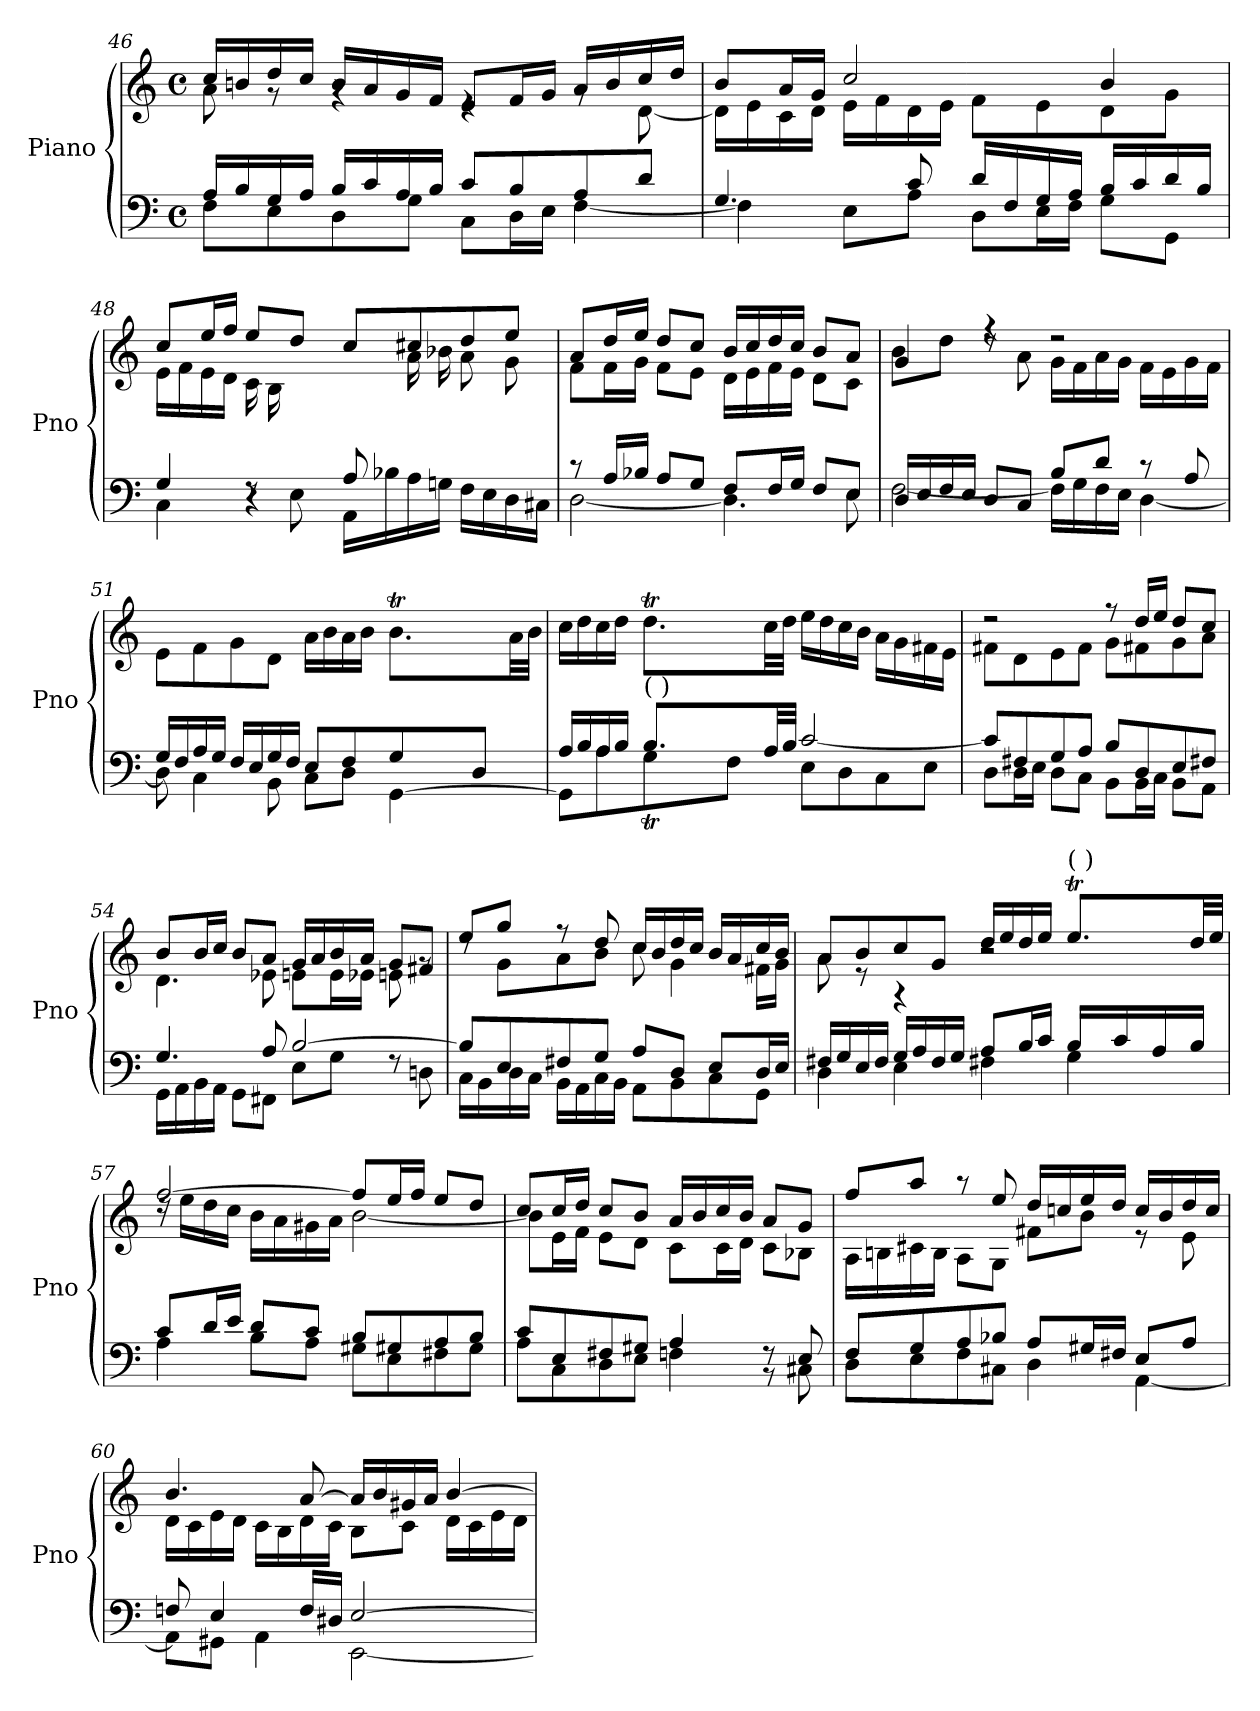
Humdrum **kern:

**kern	**kern
*part1	*part1
*staff2	*staff1
*I"Piano	*
*I'Pno	*
*clefF4	*clefG2
*k[]	*k[]
*M4/4	*M4/4
*met(c)	*met(c)
=46	=46
*^	*^
16A/LL	8F\L	16cc/LL	8a\
16B/	.	16bn/	.
16G/	8E\	16dd/	8rg
16A/JJ	.	16cc/JJ	.
16B/LL	8D\	16b/LL	4rg
16c/	.	16a/	.
16A/	8G\J	16g/	.
16B/JJ	.	16f/JJ	.
8c/L	8C\L	8e/L	4re
8B/	16D\L	16f/L	.
.	16E\JJ	16g/JJ	.
8A/	[4F\	16a/LL	8rg
.	.	16b/	.
8d/J	.	16cc/	[8d\
.	.	16dd/JJ	.
!!LO:LB:g=z	!!
=47	=47	=47	=47
4.G/	4F\]	8b/L	16d\LL]
.	.	.	16e\
.	.	16a/L	16c\
.	.	16g/JJ	16d\JJ
.	8E\L	2cc/	16e\LL
.	.	.	16f\
8c/	8A\J	.	16d\
.	.	.	16e\JJ
16d/LL	8D\L	.	8f\L
16F/	.	.	.
16G/	16E\L	.	8e\
16A/JJ	16F\JJ	.	.
16B/LL	8G\L	4b/	8d\
16c/	.	.	.
16d/	8GG\J	.	8g\J
16B/JJ	.	.	.
=48	=48	=48	=48
*	*^	*	*
4.ryy	4G/	4C\	8cc/L	16e\LL
.	.	.	.	16f\
.	.	.	16ee/L	16e\
.	.	.	16ff/JJ	16d\JJ
.	4r	8rF	8ee/L	16c\LL
.	.	.	.	16B\
16A/	.	8E\	8dd/J	4ryy
16G#X/JJ	.	.	.	.
8A/L	2ryy	16AA\LL	8cc/L	.
.	.	16B-X\	.	.
4.ryy	.	16A\	8cc#X/	16a\L
.	.	16Gn\JJ	.	16b-X\JJ
.	.	16F\LL	8dd/	8a\L
.	.	16E\	.	.
.	.	16D\	8ee/J	8g\J
.	.	16C#X\JJ	.	.
*	*v	*v	*	*
=49	=49	=49	=49
8r	[2D\	8a/L	8f\L
16A/LL	.	16dd/L	16f\L
16B-X/JJ	.	16ee/JJ	16g\JJ
8A/L	.	8dd/L	8f\L
8G/J	.	8cc/J	8e\J
8F/L	4.D\]	16b/LL	16d\LL
.	.	16cc/	16e\
16F/L	.	16dd/	16f\
16G/JJ	.	16cc/JJ	16e\JJ
8F/L	.	8b/L	8d\L
8E/J	8E\	8a/J	8c\J
!!LO:LB:g=z	!!
=50	=50	=50	=50
16D/LL	[2F\	4g/	8b\L
16E/	.	.	.
16F/	.	.	8dd\J
16E/JJ	.	.	.
8D/L	.	4r	8rdd
8C/J	.	.	8a\
8B/L	16F\LL]	2r	16g\LL
.	16G\	.	16f\
8d/J	16F\	.	16a\
.	16E\JJ	.	16g\JJ
8r	[4D\	.	16f\LL
.	.	.	16e\
8A/	.	.	16g\
.	.	.	16f\JJ
=51	=51	=51	=51
*	*^	*	*
2.ryy	16G/LL	8D\]	8e\L	2.ryy
.	16F/	.	.	.
.	16A/	4C\	8f\	.
.	16G/JJ	.	.	.
.	16F/LL	.	8g\	.
.	16E/	.	.	.
.	16G/	8BB\	8d\J	.
.	16F/JJ	.	.	.
.	8E/L	8C\L	16a\LL	.
.	.	.	16b\	.
.	8F/	8D\J	16a\	.
.	.	.	16b\JJ	.
8.ryy	8G/	[4GG\	8.bt\L	32ccyy
.	.	.	.	32byy
.	.	.	.	32ccyy
.	.	.	.	32byy
.	8D/J	.	.	32ccyy
.	.	.	.	32byy
16ryy	.	.	32a\LL	16ryy
.	.	.	32b\JJJ	.
!!LO:LB:g=z
=52	=52	=52	=52	=52
*	*	*^	*	*^
4ryy	16A/LL	8GG\L]	4ryy	16cc\LL	4ryy	4ryy
.	16B/	.	.	16dd\	.	.
.	16A/	8A\	.	16cc\	.	.
.	16B/JJ	.	.	16dd\JJ	.	.
!LO:TX:a:t=(   )	!	!	!	!	!	!
8.ryy	8.Bt/L	8G\	32cyy	8.ddT\L	32eeyy	8.ryy
.	.	.	32Byy	.	32ddyy	.
.	.	.	32cyy	.	32eeyy	.
.	.	.	32Byy	.	32ddyy	.
.	.	8F\J	32cyy	.	32eeyy	.
.	.	.	32Byy	.	32ddyy	.
2ryy	32A/LL	.	2ryy	32cc\LL	2ryy	2ryy
.	32B/JJJ	.	.	32dd\JJJ	.	.
.	[2c/	8E\L	.	16ee\LL	.	.
.	.	.	.	16dd\	.	.
.	.	8D\	.	16cc\	.	.
.	.	.	.	16b\JJ	.	.
.	.	8C\	.	16a\LL	.	.
.	.	.	.	16g\	.	.
.	.	8E\J	.	16f#X\	.	.
16ryy	.	.	16ryy	16e\JJ	16ryy	16ryy
*	*v	*v	*v	*	*	*
*	*	*	*v	*v
!!LO:PB:g=z
=53	=53	=53	=53
8c/L]	8D\L	2r	8f#X\L
8F#X/	16D\L	.	8d\
.	16E\JJ	.	.
8G/	8D\L	.	8e\
8A/J	8C\J	.	8f#\J
8B/L	8BB\L	8r	8g\L
8D/	16BB\L	16dd/LL	8f#X\
.	16C\JJ	16ee/JJ	.
8E/	8BB\L	8dd/L	8g\
8F#X/J	8AA\J	8cc/J	8a\J
=54	=54	=54	=54
4.G/	16GG\LL	8b/L	4.d\
.	16AA\	.	.
.	16BB\	16b/L	.
.	16AA\JJ	16cc/JJ	.
.	8GG\L	8b/L	.
8A/	8FF#X\J	8a/J	8e-Xi\
[2B/	8E\L	16g/LL	8e\L
.	.	16a/	.
.	8G\J	16b/	16e\L
.	.	16a/JJ	16e-Xi\JJ
.	8rF	8g/L	8e\
.	8Dn\	8f#X/J	8rg
=55	=55	=55	=55
8B/L]	16C\LL	8ee/L	8rdd
.	16BB\	.	.
8E/	16D\	8gg/J	8g\L
.	16C\JJ	.	.
8F#X/	16BB\LL	8r	8a\
.	16AA\	.	.
8G/J	16C\	8dd/	8b\J
.	16BB\JJ	.	.
8A/L	8AA\L	16cc/LL	8cc\
.	.	16b/	.
8D/J	8BB\	16dd/	4g\
.	.	16cc/JJ	.
8E/L	8C\	16b/LL	.
.	.	16a/	.
16D/L	8GG\J	16cc/	16f#X\LL
16E/JJ	.	16b/JJ	16g\JJ
!!LO:LB:g=z
=56	=56	=56	=56
*	*^	*	*^
2.ryy	16F#X/LL	4D\	8a/L	8a\	2.ryy
.	16G/	.	.	.	.
.	16E/	.	8b/	8r	.
.	16F#/JJ	.	.	.	.
.	16G/LL	4E\	8cc/	4r	.
.	16A/	.	.	.	.
.	16F#/	.	8g/J	.	.
.	16G/JJ	.	.	.	.
.	8A/L	4F#X\	16dd/LL	2r	.
.	.	.	16ee/	.	.
.	16B/L	.	16dd/	.	.
.	16c/JJ	.	16ee/JJ	.	.
!	!	!	!LO:TX:a:t=(   )	!	!
8.ryy	16B/LL	4G\	8.eet/L	.	32ffyy
.	.	.	.	.	32eeyy
.	16c/	.	.	.	32ffyy
.	.	.	.	.	32eeyy
.	16A/	.	.	.	32ffyy
.	.	.	.	.	32eeyy
16ryy	16B/JJ	.	32dd/LL	.	16ryy
.	.	.	32ee/JJJ	.	.
*	*v	*v	*	*	*
*	*	*	*v	*v
=57	=57	=57	=57
8c/L	4A\	[2ff/	16rdd
.	.	.	16ee\LL
16d/L	.	.	16dd\
16e/JJ	.	.	16cc\JJ
8d/L	8B\L	.	16b\LL
.	.	.	16a\
8c/J	8A\J	.	16g#X\
.	.	.	16a\JJ
8B/L	8G#X\L	8ff/L]	[2b\
8G#X/	8E\	16ee/L	.
.	.	16ff/JJ	.
8A/	8F#X\	8ee/L	.
8B/J	8G#\J	8dd/J	.
=58	=58	=58	=58
8c/L	8A\L	8cc/L	8b\L]
8E/	8C\	16cc/L	16e\L
.	.	16dd/JJ	16f\JJ
8F#X/	8D\	8cc/L	8e\L
8G#X/J	8E\J	8b/J	8d\J
4A/	4Fn\	16a/LL	8c\L
.	.	16b/	.
.	.	16cc/	16c\L
.	.	16b/JJ	16d\JJ
8rBB	8rF	8a/L	8c\L
8E/	8C#X\	8g/J	8B-X\J
!!LO:LB:g=z	!!
=59	=59	=59	=59
8F/L	8D\L	8ff/L	16A\LL
.	.	.	16Bn\
8G/	8E\	8aa/J	16c#X\
.	.	.	16B\JJ
8A/	8F\	8r	8A\L
8B-X/J	8C#X\J	8ee/	8G\J
8A/L	4D\	16dd/LL	8f#X\L
.	.	16ccn/	.
16G#X/L	.	16ee/	8b\J
16F#X/JJ	.	16dd/JJ	.
8E/L	[4AA\	16cc/LL	8r
.	.	16b/	.
8A/J	.	16dd/	8e\
.	.	16cc/JJ	.
=60	=60	=60	=60
8Fn/	8AA\L]	4.b/	16d\LL
.	.	.	16c\
4E/	8GG#X\J	.	16e\
.	.	.	16d\JJ
.	4AA\	.	16c\LL
.	.	.	16B\
16F/LL	.	[8a/	16d\
16D#X/JJ	.	.	16c\JJ
[2E/	[2EE\	16a/LL]	8B\L
.	.	16b/	.
.	.	16g#X/	8c\J
.	.	16a/JJ	.
.	.	[4b/	16d\LL
.	.	.	16c\
.	.	.	16e\
.	.	.	16d\JJ
*v	*v	*	*
*	*v	*v
=	=
*-	*-
